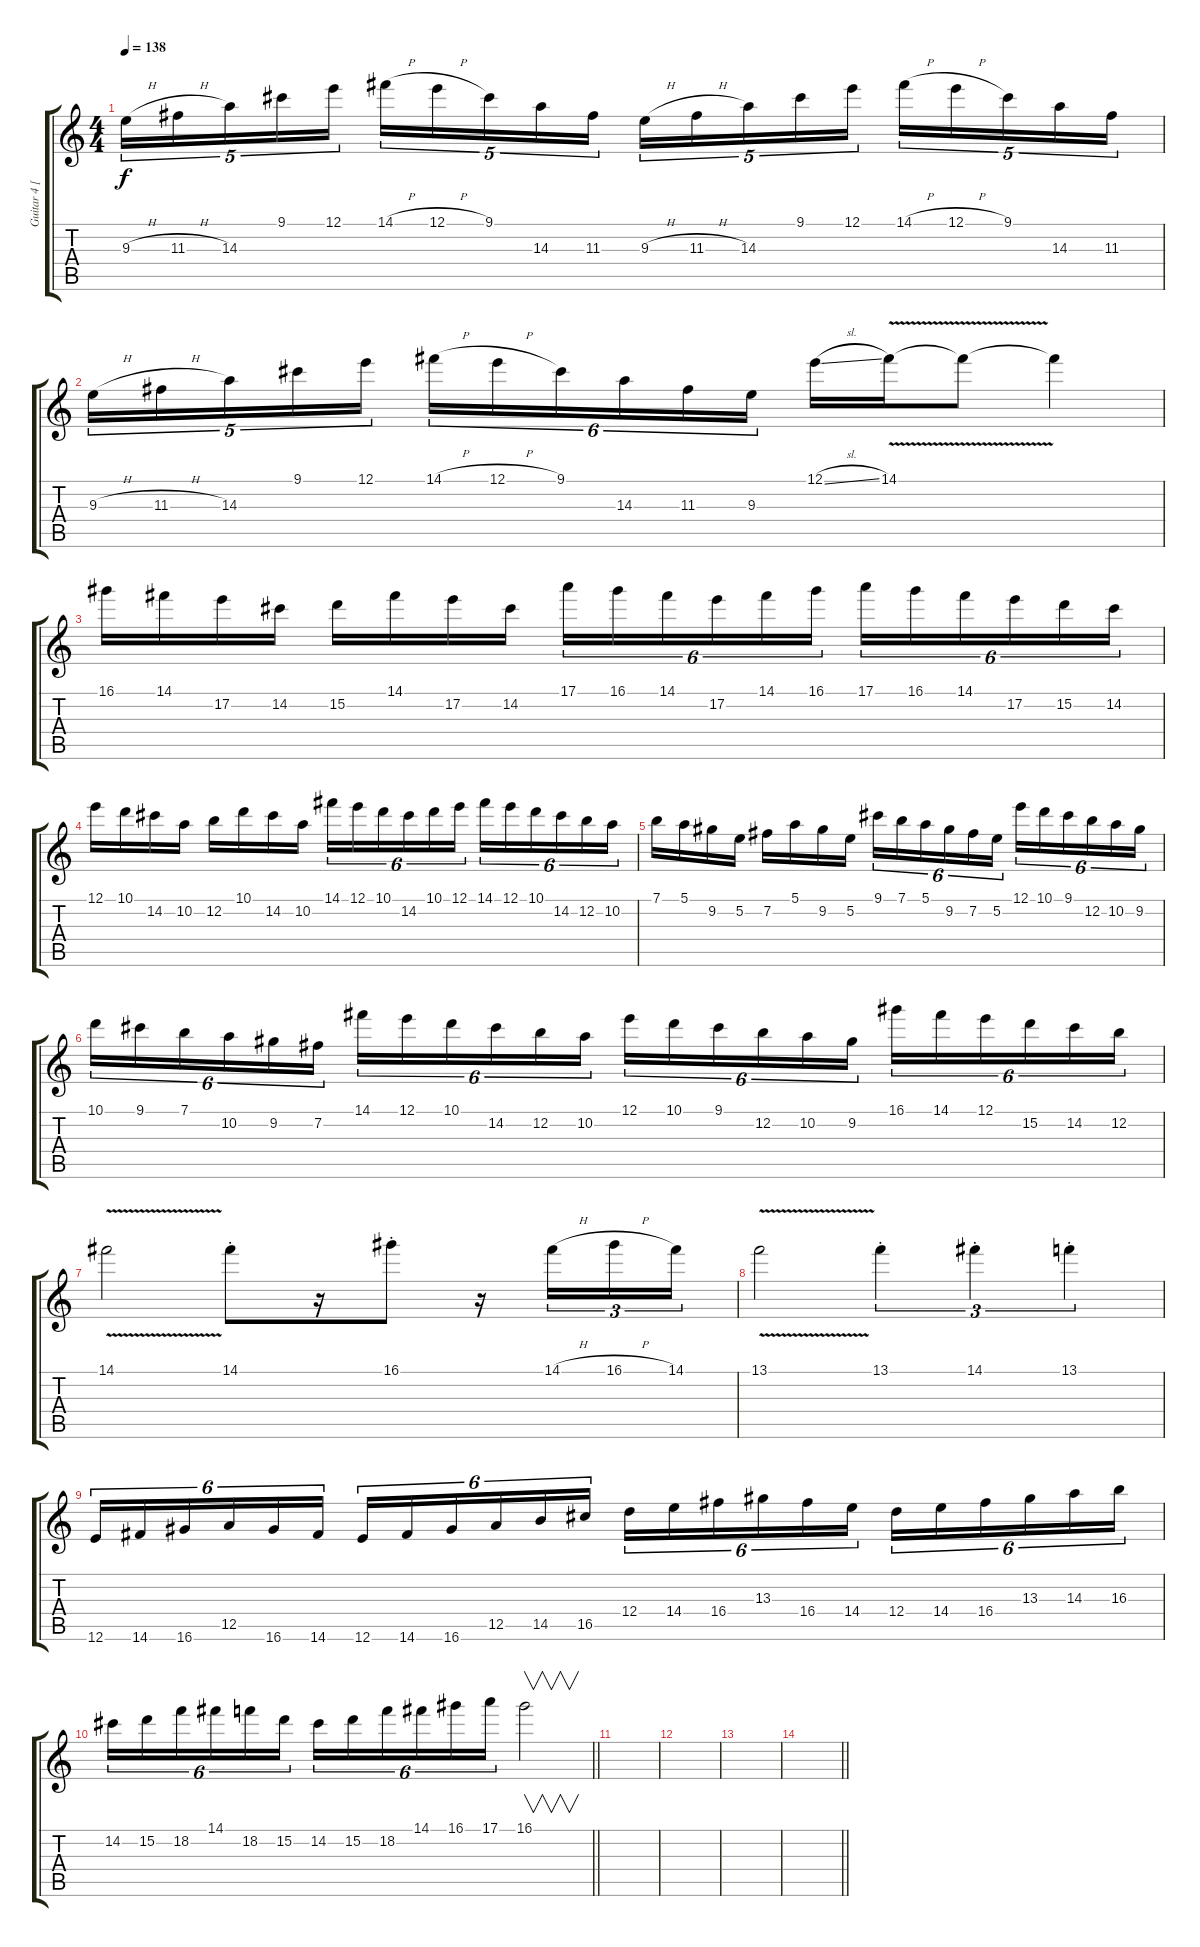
\track ("Guitar 4 [Lead]" "Guitar 4 [") {instrument overdrivenguitar}
\staff {score tabs}
\tuning (E4 B3 G3 D3 A2 E2) {hide}
\ts (4 4)
\tempo 138
\clef g2
\ks c
9.3{h}.16{tu (5 4) dy f} 11.3{h}.16{tu (5 4)} 14.3.16{tu (5 4)} 9.1.16{tu (5 4)} 12.1.16{tu (5 4)} 14.1{h}.16{tu (5 4)} 12.1{h}.16{tu (5 4)} 9.1.16{tu (5 4)} 14.3.16{tu (5 4)} 11.3.16{tu (5 4)} 9.3{h}.16{tu (5 4)} 11.3{h}.16{tu (5 4)} 14.3.16{tu (5 4)} 9.1.16{tu (5 4)} 12.1.16{tu (5 4)} 14.1{h}.16{tu (5 4)} 12.1{h}.16{tu (5 4)} 9.1.16{tu (5 4)} 14.3.16{tu (5 4)} 11.3.16{tu (5 4)} |
9.3{h}.16{tu (5 4)} 11.3{h}.16{tu (5 4)} 14.3.16{tu (5 4)} 9.1.16{tu (5 4)} 12.1.16{tu (5 4)} 14.1{h}.16{tu (6 4)} 12.1{h}.16{tu (6 4)} 9.1.16{tu (6 4)} 14.3.16{tu (6 4)} 11.3.16{tu (6 4)} 9.3.16{tu (6 4)} 12.1{sl}.16 14.1{v}.16 14.1{t}.8 14.1{t}.4 |
16.1.16 14.1.16 17.2.16 14.2.16 15.2.16 14.1.16 17.2.16 14.2.16 17.1.16{tu (6 4)} 16.1.16{tu (6 4)} 14.1.16{tu (6 4)} 17.2.16{tu (6 4)} 14.1.16{tu (6 4)} 16.1.16{tu (6 4)} 17.1.16{tu (6 4)} 16.1.16{tu (6 4)} 14.1.16{tu (6 4)} 17.2.16{tu (6 4)} 15.2.16{tu (6 4)} 14.2.16{tu (6 4)} |
12.1.16 10.1.16 14.2.16 10.2.16 12.2.16 10.1.16 14.2.16 10.2.16 14.1.16{tu (6 4)} 12.1.16{tu (6 4)} 10.1.16{tu (6 4)} 14.2.16{tu (6 4)} 10.1.16{tu (6 4)} 12.1.16{tu (6 4)} 14.1.16{tu (6 4)} 12.1.16{tu (6 4)} 10.1.16{tu (6 4)} 14.2.16{tu (6 4)} 12.2.16{tu (6 4)} 10.2.16{tu (6 4)} |
7.1.16 5.1.16 9.2.16 5.2.16 7.2.16 5.1.16 9.2.16 5.2.16 9.1.16{tu (6 4)} 7.1.16{tu (6 4)} 5.1.16{tu (6 4)} 9.2.16{tu (6 4)} 7.2.16{tu (6 4)} 5.2.16{tu (6 4)} 12.1.16{tu (6 4)} 10.1.16{tu (6 4)} 9.1.16{tu (6 4)} 12.2.16{tu (6 4)} 10.2.16{tu (6 4)} 9.2.16{tu (6 4)} |
10.1.16{tu (6 4)} 9.1.16{tu (6 4)} 7.1.16{tu (6 4)} 10.2.16{tu (6 4)} 9.2.16{tu (6 4)} 7.2.16{tu (6 4)} 14.1.16{tu (6 4)} 12.1.16{tu (6 4)} 10.1.16{tu (6 4)} 14.2.16{tu (6 4)} 12.2.16{tu (6 4)} 10.2.16{tu (6 4)} 12.1.16{tu (6 4)} 10.1.16{tu (6 4)} 9.1.16{tu (6 4)} 12.2.16{tu (6 4)} 10.2.16{tu (6 4)} 9.2.16{tu (6 4)} 16.1.16{tu (6 4)} 14.1.16{tu (6 4)} 12.1.16{tu (6 4)} 15.2.16{tu (6 4)} 14.2.16{tu (6 4)} 12.2.16{tu (6 4)} |
14.1{v}.2 14.1{st}.8 r.16 16.1{st}.8 r.16 14.1{h}.16{tu (3 2)} 16.1{h}.16{tu (3 2)} 14.1.16{tu (3 2)} |
13.1{v}.2 13.1{st}.4{tu (3 2)} 14.1{st}.4{tu (3 2)} 13.1{st}.4{tu (3 2)} |
12.6.16{tu (6 4)} 14.6.16{tu (6 4)} 16.6.16{tu (6 4)} 12.5.16{tu (6 4)} 16.6.16{tu (6 4)} 14.6.16{tu (6 4)} 12.6.16{tu (6 4)} 14.6.16{tu (6 4)} 16.6.16{tu (6 4)} 12.5.16{tu (6 4)} 14.5.16{tu (6 4)} 16.5.16{tu (6 4)} 12.4.16{tu (6 4)} 14.4.16{tu (6 4)} 16.4.16{tu (6 4)} 13.3.16{tu (6 4)} 16.4.16{tu (6 4)} 14.4.16{tu (6 4)} 12.4.16{tu (6 4)} 14.4.16{tu (6 4)} 16.4.16{tu (6 4)} 13.3.16{tu (6 4)} 14.3.16{tu (6 4)} 16.3.16{tu (6 4)} |
\barLineRight lightlight
14.2.16{tu (6 4)} 15.2.16{tu (6 4)} 18.2.16{tu (6 4)} 14.1.16{tu (6 4)} 18.2.16{tu (6 4)} 15.2.16{tu (6 4)} 14.2.16{tu (6 4)} 15.2.16{tu (6 4)} 18.2.16{tu (6 4)} 14.1.16{tu (6 4)} 16.1.16{tu (6 4)} 17.1.16{tu (6 4)} 16.1.2{v} |
|
|
|
\barLineRight lightlight
